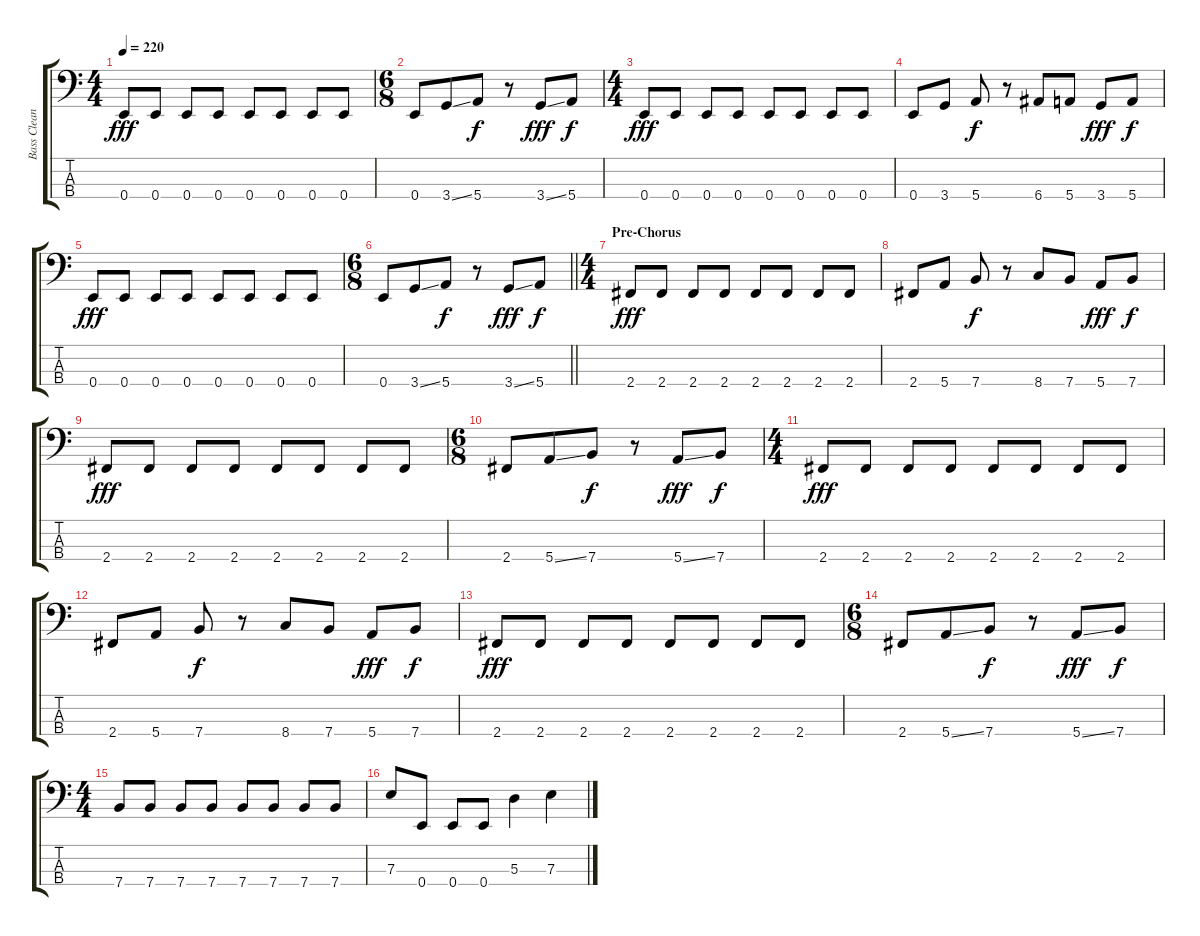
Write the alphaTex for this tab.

\track ("Bass Clean OK!" "Bass Clean") {instrument electricbassfinger}
\staff {score tabs}
\tuning (G2 D2 A1 E1) {hide}
\ts (4 4)
\tempo 220
\clef f4
\ks c
0.4.8{dy fff} 0.4.8 0.4.8 0.4.8 0.4.8 0.4.8 0.4.8 0.4.8 |
\ts (6 8)
0.4.8 3.4{ss}.8 5.4.8{dy f} r.8 3.4{ss}.8{dy fff} 5.4.8{dy f} |
\ts (4 4)
0.4.8{dy fff} 0.4.8 0.4.8 0.4.8 0.4.8 0.4.8 0.4.8 0.4.8 |
0.4.8 3.4.8 5.4.8{dy f} r.8 6.4.8 5.4.8 3.4.8{dy fff} 5.4.8{dy f} |
0.4.8{dy fff} 0.4.8 0.4.8 0.4.8 0.4.8 0.4.8 0.4.8 0.4.8 |
\ts (6 8)
\barLineRight lightlight
0.4.8 3.4{ss}.8 5.4.8{dy f} r.8 3.4{ss}.8{dy fff} 5.4.8{dy f} |
\ts (4 4)
\section ("" "Pre-Chorus")
2.4.8{dy fff} 2.4.8 2.4.8 2.4.8 2.4.8 2.4.8 2.4.8 2.4.8 |
2.4.8 5.4.8 7.4.8{dy f} r.8 8.4.8 7.4.8 5.4.8{dy fff} 7.4.8{dy f} |
2.4.8{dy fff} 2.4.8 2.4.8 2.4.8 2.4.8 2.4.8 2.4.8 2.4.8 |
\ts (6 8)
2.4.8 5.4{ss}.8 7.4.8{dy f} r.8 5.4{ss}.8{dy fff} 7.4.8{dy f} |
\ts (4 4)
2.4.8{dy fff} 2.4.8 2.4.8 2.4.8 2.4.8 2.4.8 2.4.8 2.4.8 |
2.4.8 5.4.8 7.4.8{dy f} r.8 8.4.8 7.4.8 5.4.8{dy fff} 7.4.8{dy f} |
2.4.8{dy fff} 2.4.8 2.4.8 2.4.8 2.4.8 2.4.8 2.4.8 2.4.8 |
\ts (6 8)
2.4.8 5.4{ss}.8 7.4.8{dy f} r.8 5.4{ss}.8{dy fff} 7.4.8{dy f} |
\ts (4 4)
7.4.8 7.4.8 7.4.8 7.4.8 7.4.8 7.4.8 7.4.8 7.4.8 |
7.3.8 0.4.8 0.4.8 0.4.8 5.3.4 7.3.4
